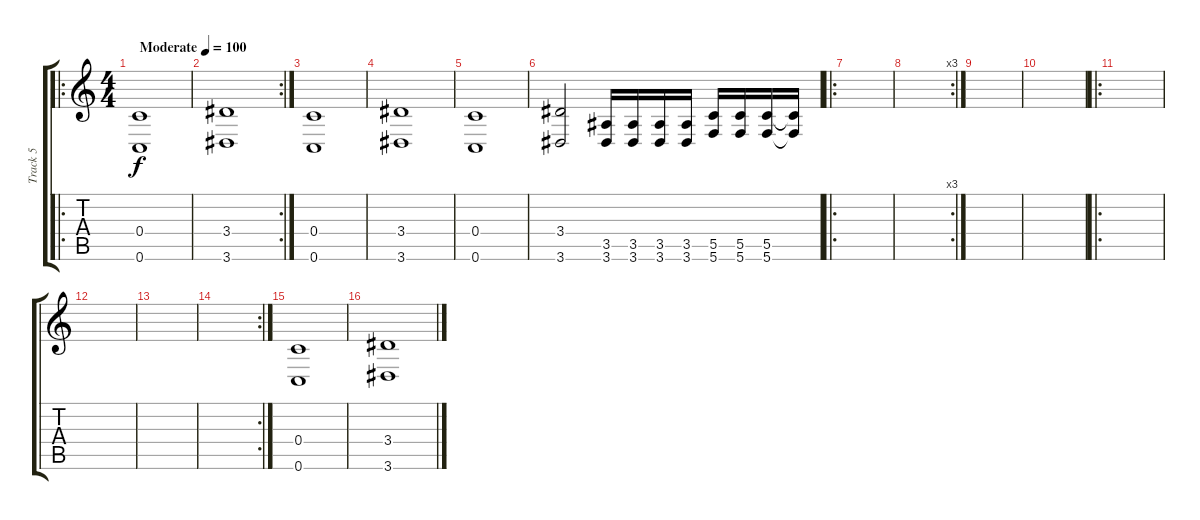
\track ("Track 5" "Track 5") {instrument distortionguitar}
\staff {score tabs}
\tuning (D4 A3 F3 C3 G2 C2) {hide}
\ro
\ts (4 4)
\tempo (100 "Moderate")
\clef g2
\ks c
(0.4 0.6).1{dy f instrument distortionguitar} |
\rc 2
(3.4 3.6).1 |
(0.4 0.6).1 |
(3.4 3.6).1 |
(0.4 0.6).1 |
(3.4 3.6).2 (3.5 3.6).16 (3.5 3.6).16 (3.5 3.6).16 (3.5 3.6).16 (5.5 5.6).16 (5.5 5.6).16 (5.5 5.6).16 (5.5{t} 5.6{t}).16 |
\ro
|
\rc 3
|
|
|
\ro
|
|
|
\rc 2
|
(0.4 0.6).1 |
(3.4 3.6).1
